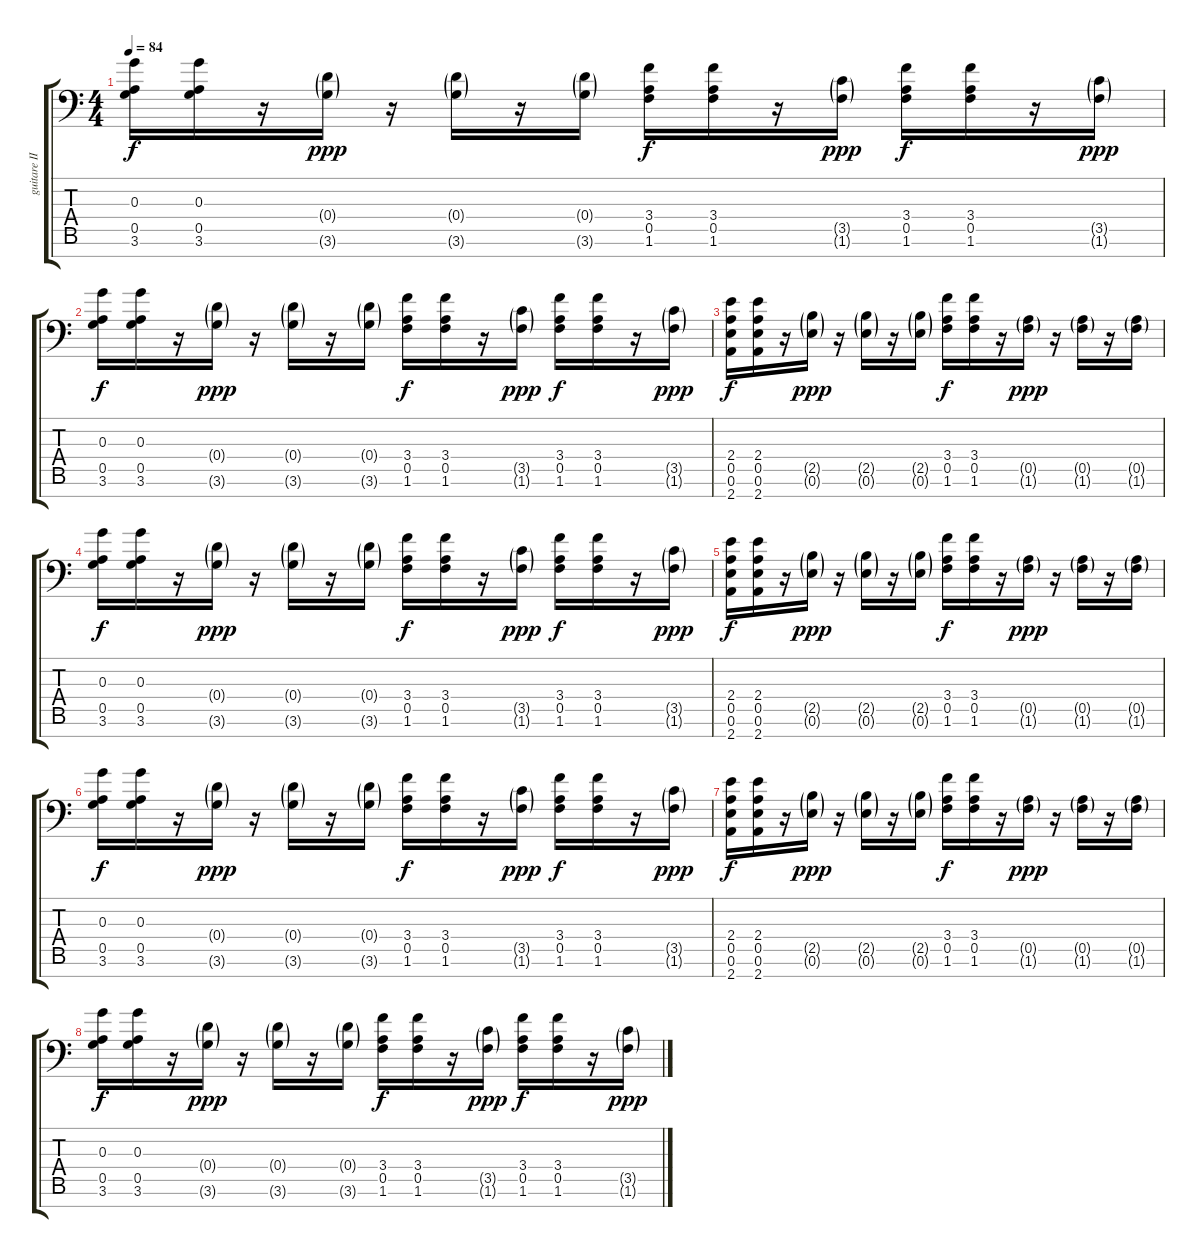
\track ("guitare II (7 strings)" "guitare II") {instrument distortionguitar}
\staff {score tabs}
\tuning (E4 B3 G3 D3 A2 E2 G1) {hide}
\ts (4 4)
\tempo 84
\clef f4
\ks c
(0.3 0.5 3.6).16{dy f} (0.3 0.5 3.6).16 r.16 (0.4{g} 3.6{g}).16{dy ppp} r.16 (0.4{g} 3.6{g}).16 r.16 (0.4{g} 3.6{g}).16 (3.4 0.5 1.6).16{dy f} (3.4 0.5 1.6).16 r.16 (3.5{g} 1.6{g}).16{dy ppp} (3.4 0.5 1.6).16{dy f} (3.4 0.5 1.6).16 r.16 (3.5{g} 1.6{g}).16{dy ppp} |
(0.3 0.5 3.6).16{dy f} (0.3 0.5 3.6).16 r.16 (0.4{g} 3.6{g}).16{dy ppp} r.16 (0.4{g} 3.6{g}).16 r.16 (0.4{g} 3.6{g}).16 (3.4 0.5 1.6).16{dy f} (3.4 0.5 1.6).16 r.16 (3.5{g} 1.6{g}).16{dy ppp} (3.4 0.5 1.6).16{dy f} (3.4 0.5 1.6).16 r.16 (3.5{g} 1.6{g}).16{dy ppp} |
(2.4 0.5 0.6 2.7).16{dy f} (2.4 0.5 0.6 2.7).16 r.16 (2.5{g} 0.6{g}).16{dy ppp} r.16 (2.5{g} 0.6{g}).16 r.16 (2.5{g} 0.6{g}).16 (3.4 0.5 1.6).16{dy f} (3.4 0.5 1.6).16 r.16 (0.5{g} 1.6{g}).16{dy ppp} r.16 (0.5{g} 1.6{g}).16 r.16 (0.5{g} 1.6{g}).16 |
(0.3 0.5 3.6).16{dy f} (0.3 0.5 3.6).16 r.16 (0.4{g} 3.6{g}).16{dy ppp} r.16 (0.4{g} 3.6{g}).16 r.16 (0.4{g} 3.6{g}).16 (3.4 0.5 1.6).16{dy f} (3.4 0.5 1.6).16 r.16 (3.5{g} 1.6{g}).16{dy ppp} (3.4 0.5 1.6).16{dy f} (3.4 0.5 1.6).16 r.16 (3.5{g} 1.6{g}).16{dy ppp} |
(2.4 0.5 0.6 2.7).16{dy f} (2.4 0.5 0.6 2.7).16 r.16 (2.5{g} 0.6{g}).16{dy ppp} r.16 (2.5{g} 0.6{g}).16 r.16 (2.5{g} 0.6{g}).16 (3.4 0.5 1.6).16{dy f} (3.4 0.5 1.6).16 r.16 (0.5{g} 1.6{g}).16{dy ppp} r.16 (0.5{g} 1.6{g}).16 r.16 (0.5{g} 1.6{g}).16 |
(0.3 0.5 3.6).16{dy f} (0.3 0.5 3.6).16 r.16 (0.4{g} 3.6{g}).16{dy ppp} r.16 (0.4{g} 3.6{g}).16 r.16 (0.4{g} 3.6{g}).16 (3.4 0.5 1.6).16{dy f} (3.4 0.5 1.6).16 r.16 (3.5{g} 1.6{g}).16{dy ppp} (3.4 0.5 1.6).16{dy f} (3.4 0.5 1.6).16 r.16 (3.5{g} 1.6{g}).16{dy ppp} |
(2.4 0.5 0.6 2.7).16{dy f} (2.4 0.5 0.6 2.7).16 r.16 (2.5{g} 0.6{g}).16{dy ppp} r.16 (2.5{g} 0.6{g}).16 r.16 (2.5{g} 0.6{g}).16 (3.4 0.5 1.6).16{dy f} (3.4 0.5 1.6).16 r.16 (0.5{g} 1.6{g}).16{dy ppp} r.16 (0.5{g} 1.6{g}).16 r.16 (0.5{g} 1.6{g}).16 |
(0.3 0.5 3.6).16{dy f} (0.3 0.5 3.6).16 r.16 (0.4{g} 3.6{g}).16{dy ppp} r.16 (0.4{g} 3.6{g}).16 r.16 (0.4{g} 3.6{g}).16 (3.4 0.5 1.6).16{dy f} (3.4 0.5 1.6).16 r.16 (3.5{g} 1.6{g}).16{dy ppp} (3.4 0.5 1.6).16{dy f} (3.4 0.5 1.6).16 r.16 (3.5{g} 1.6{g}).16{dy ppp}
